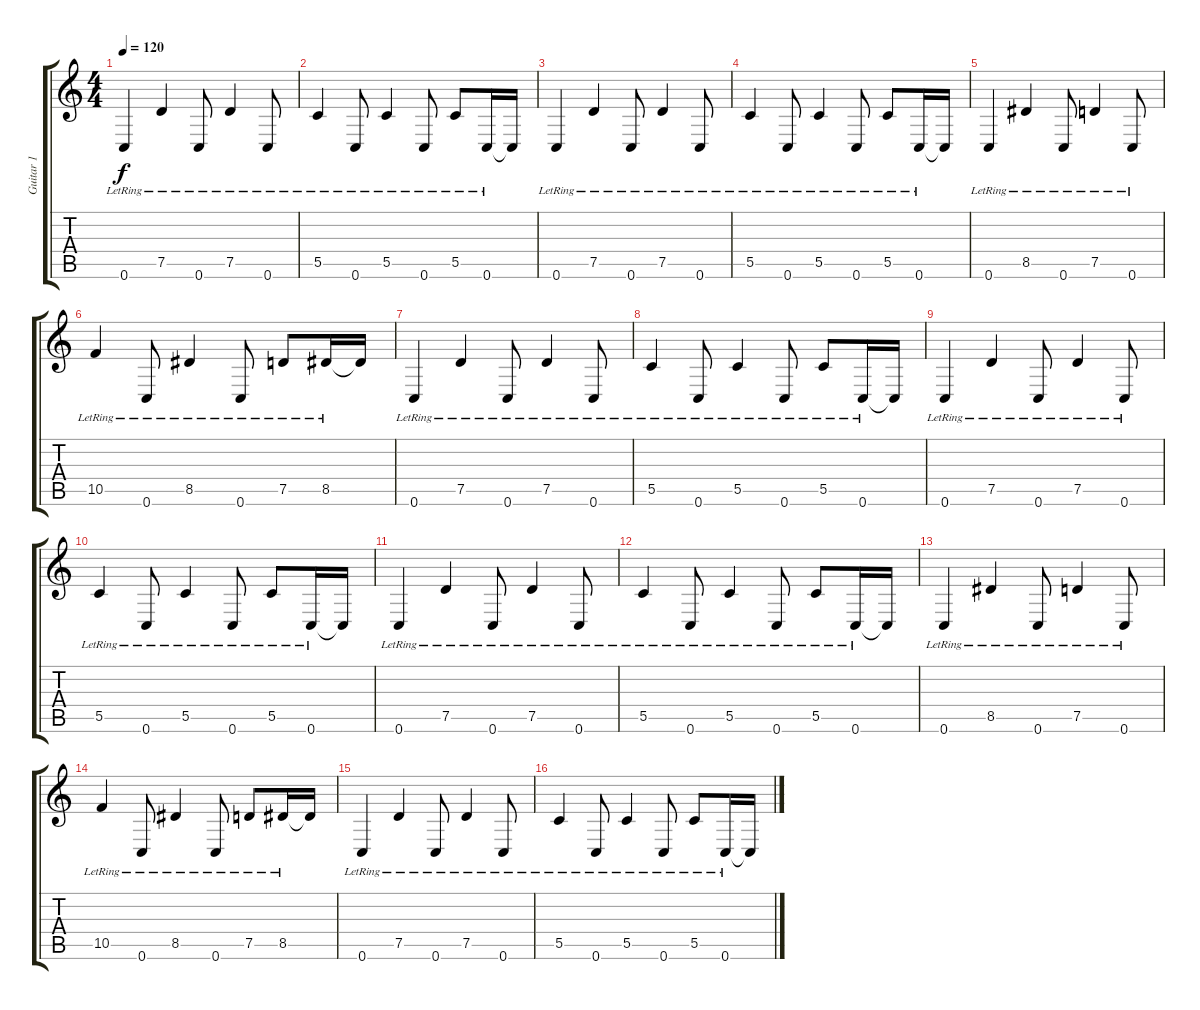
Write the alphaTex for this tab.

\track ("Guitar 1" "Guitar 1") {instrument overdrivenguitar}
\staff {score tabs}
\tuning (D4 A3 F3 C3 G2 C2) {hide}
\ts (4 4)
\tempo 120
\clef g2
\ks c
0.6{lr}.4{dy f instrument electricguitarjazz} 7.5{lr}.4 0.6{lr}.8 7.5{lr}.4 0.6{lr}.8 |
5.5{lr}.4 0.6{lr}.8 5.5{lr}.4 0.6{lr}.8 5.5{lr}.8 0.6{lr}.16 0.6{t}.16 |
0.6{lr}.4 7.5{lr}.4 0.6{lr}.8 7.5{lr}.4 0.6{lr}.8 |
5.5{lr}.4 0.6{lr}.8 5.5{lr}.4 0.6{lr}.8 5.5{lr}.8 0.6{lr}.16 0.6{t}.16 |
0.6{lr}.4 8.5{lr}.4 0.6{lr}.8 7.5{lr}.4 0.6{lr}.8 |
10.5{lr}.4 0.6{lr}.8 8.5{lr}.4 0.6{lr}.8 7.5{lr}.8 8.5{lr}.16 8.5{t}.16 |
0.6{lr}.4 7.5{lr}.4 0.6{lr}.8 7.5{lr}.4 0.6{lr}.8 |
5.5{lr}.4 0.6{lr}.8 5.5{lr}.4 0.6{lr}.8 5.5{lr}.8 0.6{lr}.16 0.6{t}.16 |
0.6{lr}.4 7.5{lr}.4 0.6{lr}.8 7.5{lr}.4 0.6{lr}.8 |
5.5{lr}.4 0.6{lr}.8 5.5{lr}.4 0.6{lr}.8 5.5{lr}.8 0.6{lr}.16 0.6{t}.16 |
0.6{lr}.4 7.5{lr}.4 0.6{lr}.8 7.5{lr}.4 0.6{lr}.8 |
5.5{lr}.4 0.6{lr}.8 5.5{lr}.4 0.6{lr}.8 5.5{lr}.8 0.6{lr}.16 0.6{t}.16 |
0.6{lr}.4 8.5{lr}.4 0.6{lr}.8 7.5{lr}.4 0.6{lr}.8 |
10.5{lr}.4 0.6{lr}.8 8.5{lr}.4 0.6{lr}.8 7.5{lr}.8 8.5{lr}.16 8.5{t}.16 |
0.6{lr}.4 7.5{lr}.4 0.6{lr}.8 7.5{lr}.4 0.6{lr}.8 |
5.5{lr}.4 0.6{lr}.8 5.5{lr}.4 0.6{lr}.8 5.5{lr}.8 0.6{lr}.16 0.6{t}.16
